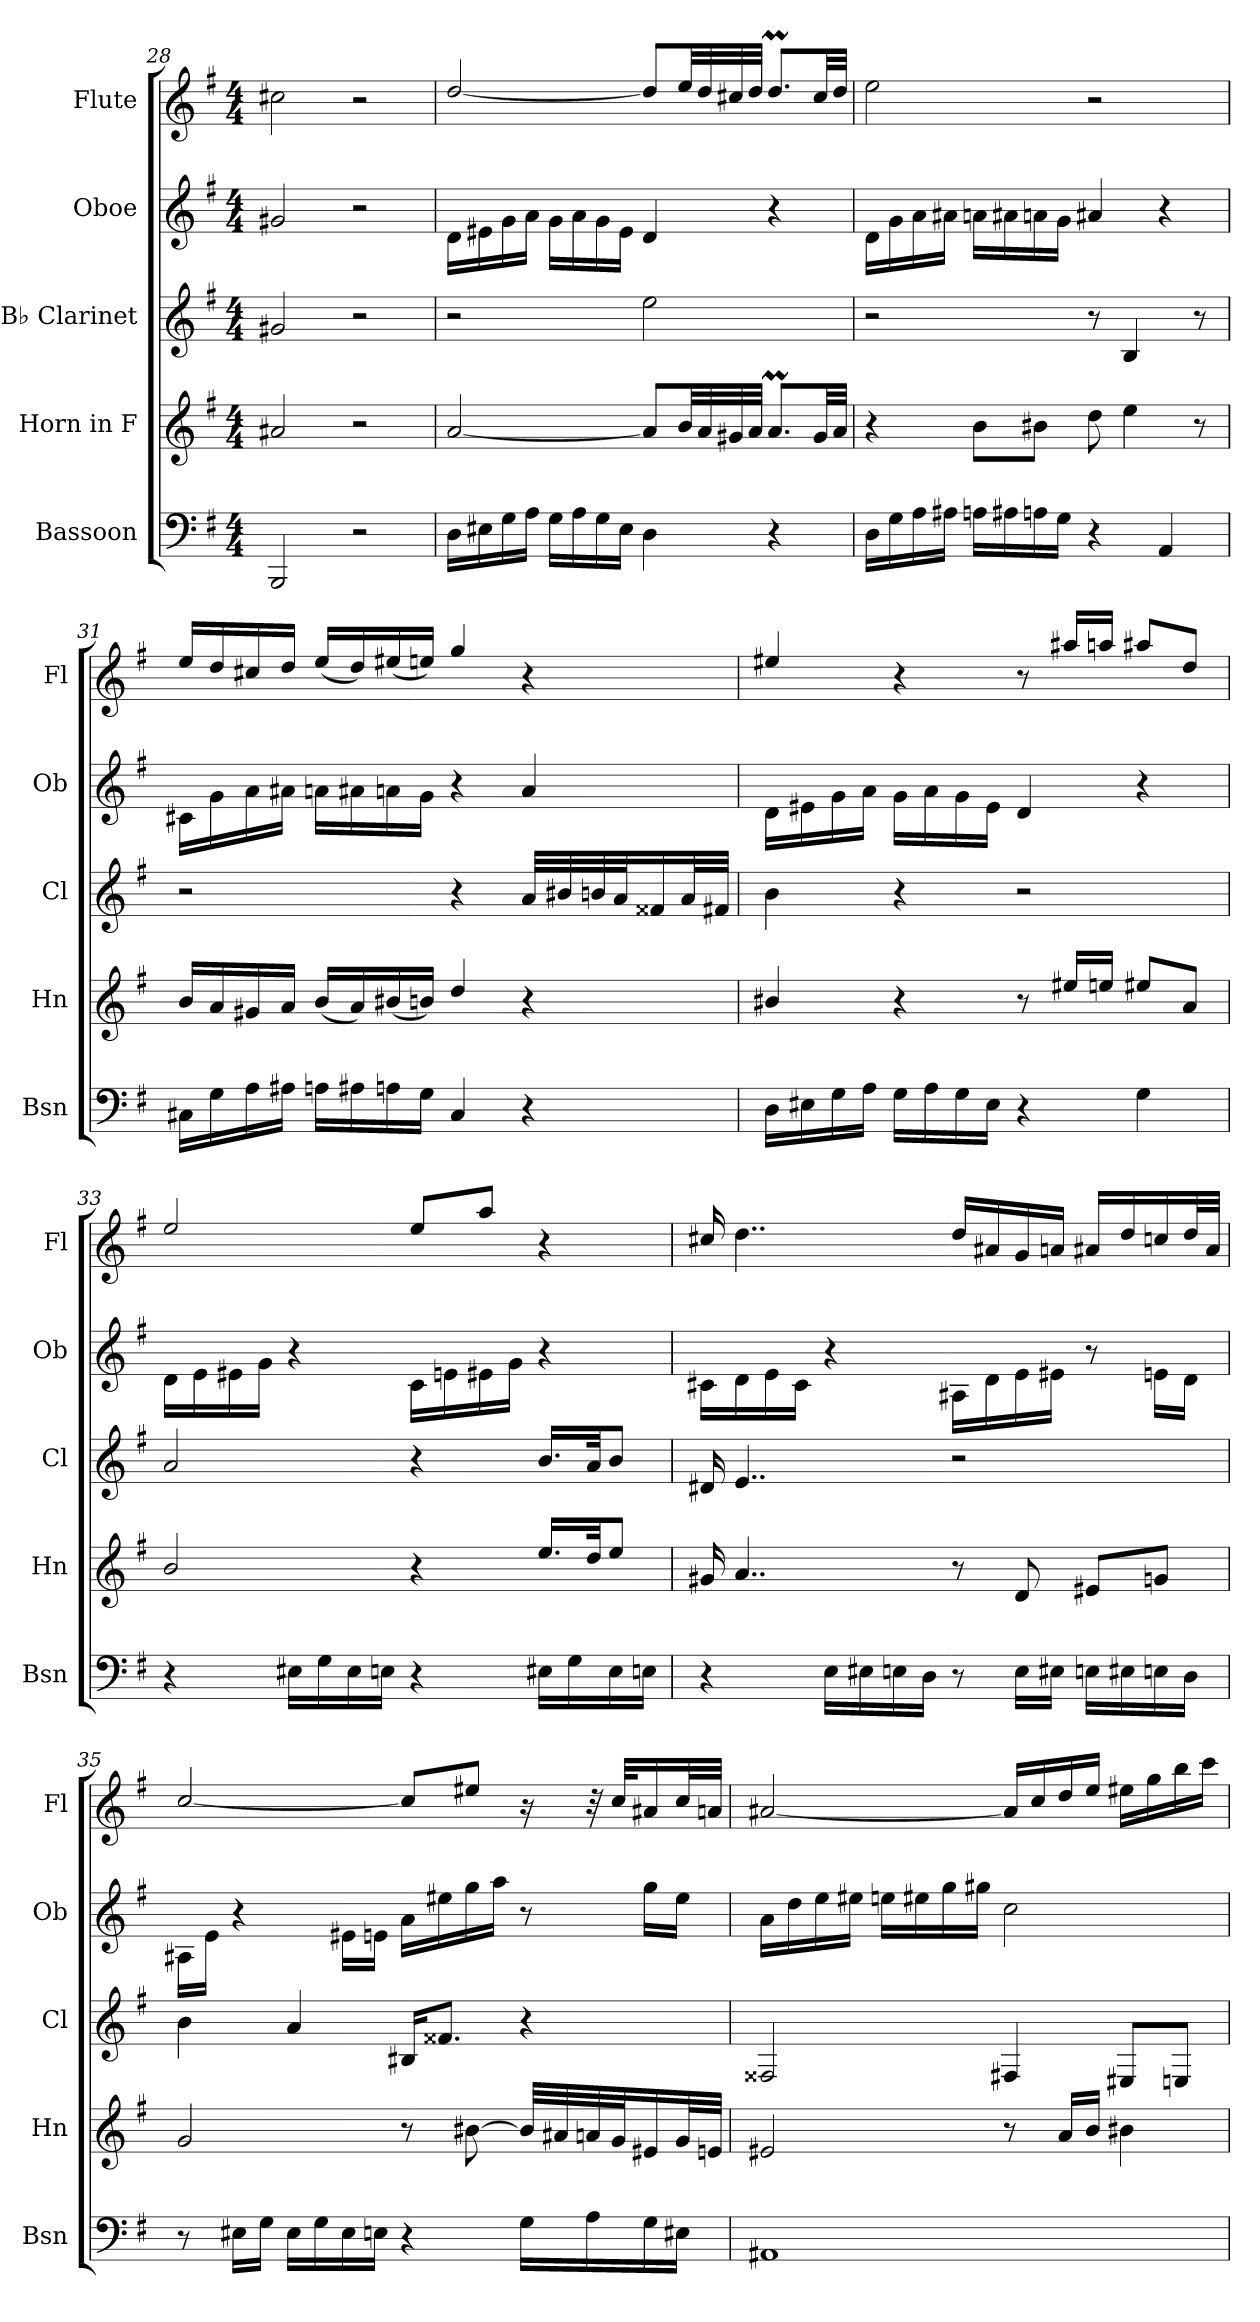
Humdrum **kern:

**kern	**kern	**kern	**kern	**kern
*part5	*part4	*part3	*part2	*part1
*staff5	*staff4	*staff3	*staff2	*staff1
*I"Bassoon	*I"Horn in F	*I"B♭ Clarinet	*I"Oboe	*I"Flute
*I'Bsn	*I'Hn	*I'Cl	*I'Ob	*I'Fl
!!LO:LB:g=z
*clefF4	*clefG2	*clefG2	*clefG2	*clefG2
*	*ITrd4c7	*ITrd1c2	*	*
*k[f#]	*k[]	*k[b-]	*k[f#]	*k[f#]
*M4/4	*M4/4	*M4/4	*M4/4	*M4/4
=28	=28	=28	=28	=28
2BBB/	2d#X/	2f#X/	2g#X/	2cc#X\
2r	2r	2r	2r	2r
=29	=29	=29	=29	=29
16D\LL	[2d/	2r	16d\LL	[2dd/
16E#X\	.	.	16e#X\	.
16G\	.	.	16g\	.
16A\JJ	.	.	16a\JJ	.
16G\LL	.	.	16g\LL	.
16A\	.	.	16a\	.
16G\	.	.	16g\	.
16E#\JJ	.	.	16e#\JJ	.
4D\	8d/L]	2dd\	4d/	8dd/L]
.	32e/LL	.	.	32ee/LL
.	32d/	.	.	32dd/
.	32c#X/	.	.	32cc#X/
.	32d/JJJ	.	.	32dd/JJJ
4r	8.dM/L	.	4r	8.ddM/L
.	32c#/LL	.	.	32cc#/LL
.	32d/JJJ	.	.	32dd/JJJ
=30	=30	=30	=30	=30
16D\LL	4r	2r	16d\LL	2ee\
16G\	.	.	16g\	.
16A\	.	.	16a\	.
16A#X\JJ	.	.	16a#X\JJ	.
16An\LL	8e\L	.	16an\LL	.
16A#X\	.	.	16a#X\	.
16An\	8e#X\J	.	16an\	.
16G\JJ	.	.	16g\JJ	.
4r	8g\	8r	4a#X/	2r
.	4a\	4A/	.	.
4AA/	.	.	4r	.
.	8r	8r	.	.
!!LO:PB:g=z
=31	=31	=31	=31	=31
16C#X\LL	16e/LL	2r	16c#X\LL	16ee/LL
16G\	16d/	.	16g\	16dd/
16A\	16c#X/	.	16a\	16cc#X/
16A#X\JJ	16d/JJ	.	16a#X\JJ	16dd/JJ
16An\LL	(16e/LL	.	16an\LL	(16ee/LL
16A#X\	16d/)	.	16a#X\	16dd/)
16An\	(16e#X/	.	16an\	(16ee#X/
16G\JJ	16en/JJ)	.	16g\JJ	16een/JJ)
4C#/	4g/	4r	4r	4gg/
4r	4r	32g/LLL	4a/	4r
.	.	32a#X/	.	.
.	.	32an/	.	.
.	.	32g/J	.	.
.	.	16e#X/	.	.
.	.	32g/L	.	.
.	.	32en/JJJ	.	.
=32	=32	=32	=32	=32
16D\LL	4e#X/	4a\	16d\LL	4ee#X/
16E#X\	.	.	16e#X\	.
16G\	.	.	16g\	.
16A\JJ	.	.	16a\JJ	.
16G\LL	4r	4r	16g\LL	4r
16A\	.	.	16a\	.
16G\	.	.	16g\	.
16E#\JJ	.	.	16e#\JJ	.
4r	8r	2r	4d/	8r
.	16a#X/LL	.	.	16aa#X/LL
.	16an/JJ	.	.	16aan/JJ
4G\	8a#X/L	.	4r	8aa#X/L
.	8d/J	.	.	8dd/J
!!LO:LB:g=z
=33	=33	=33	=33	=33
4r	2e/	2g/	16d\LL	2ee/
.	.	.	16e\	.
.	.	.	16e#X\	.
.	.	.	16g\JJ	.
16E#X\LL	.	.	4r	.
16G\	.	.	.	.
16E#\	.	.	.	.
16En\JJ	.	.	.	.
4r	4r	4r	16c\LL	8ee/L
.	.	.	16en\	.
.	.	.	16e#X\	8aa/J
.	.	.	16g\JJ	.
16E#X\LL	16.a/LL	16.a/LL	4r	4r
16G\	.	.	.	.
.	32g/JK	32g/JK	.	.
16E#\	8a/J	8a/J	.	.
16En\JJ	.	.	.	.
=34	=34	=34	=34	=34
4r	16c#X/	16c#X/	16c#X\LL	16cc#X/
.	4..d/	4..d/	16d\	4..dd\
.	.	.	16e\	.
.	.	.	16c#\JJ	.
16E\LL	.	.	4r	.
16E#X\	.	.	.	.
16En\	.	.	.	.
16D\JJ	.	.	.	.
8r	8r	2r	16A#X\LL	16dd/LL
.	.	.	16d\	16a#X/
16E\LL	8G/	.	16e\	16g/
16E#X\JJ	.	.	16e#X\JJ	16an/JJ
16En\LL	8A#X/L	.	8r	16a#X/LL
16E#X\	.	.	.	16dd/
16En\	8cn/J	.	16en\LL	16ccn/
16D\JJ	.	.	16d\JJ	32dd/L
.	.	.	.	32a#/JJJ
!!LO:PB:g=z
=35	=35	=35	=35	=35
8r	2c/	4a\	16A#X\LL	[2cc/
.	.	.	16e\JJ	.
16E#X\LL	.	.	4r	.
16G\JJ	.	.	.	.
16E#\LL	.	4g/	.	.
16G\	.	.	.	.
16E#\	.	.	16e#X\LL	.
16En\JJ	.	.	16en\JJ	.
4r	8r	16A#X/KL	16a\LL	8cc/L]
.	.	8.e#X/J	16ee#X\	.
.	[8e#X\	.	16gg\	8ee#X/J
.	.	.	16aa\JJ	.
16G\LL	32e#/LLL]	4r	8r	16r
.	32d#X/	.	.	.
16A\	32dn/	.	.	32r
.	32c/J	.	.	32cc/KLL
16G\	16A#X/	.	16gg\LL	16a#X/
16E#X\JJ	32c/L	.	16ee#\JJ	32cc/L
.	32An/JJJ	.	.	32an/JJJ
=36	=36	=36	=36	=36
1AA#X	2A#X/	2E#X/	16a\LL	[2a#X/
.	.	.	16dd\	.
.	.	.	16ee\	.
.	.	.	16ee#X\JJ	.
.	.	.	16een\LL	.
.	.	.	16ee#X\	.
.	.	.	16gg\	.
.	.	.	16gg#X\JJ	.
.	8r	4En/	2cc\	16a#/LL]
.	.	.	.	16cc/
.	16d/LL	.	.	16dd/
.	16e/JJ	.	.	16ee/JJ
.	4e#X\	8D#X/L	.	16ee#X\LL
.	.	.	.	16gg\
.	.	8Dn/J	.	16bb\
.	.	.	.	16ccc\JJ
=	=	=	=	=
*-	*-	*-	*-	*-
